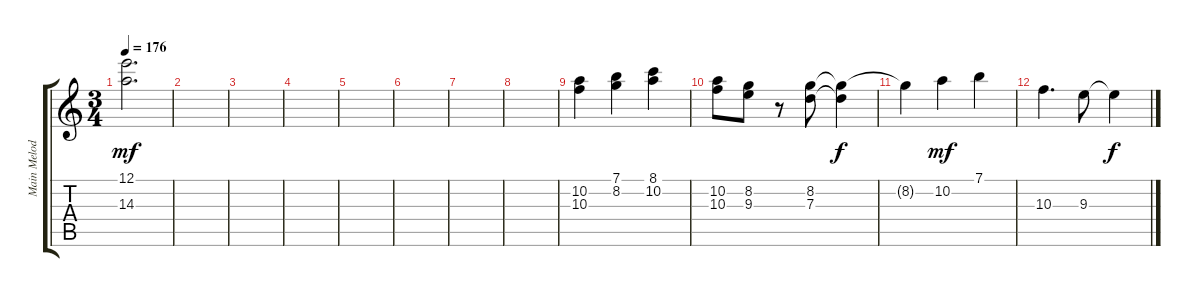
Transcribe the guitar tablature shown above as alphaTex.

\track ("Main Melody / Intro" "Main Melod") {instrument acousticguitarsteel}
\staff {score tabs}
\tuning (E4 B3 G3 D3 A2 E2) {hide}
\ts (3 4)
\tempo 176
\clef g2
\ks c
(12.1 14.3).2{d dy mf} |
|
|
|
|
|
|
|
(10.2 10.3).4 (7.1 8.2).4 (8.1 10.2).4 |
(10.2 10.3).8 (8.2 9.3).8 r.8 (8.2 7.3).8 (8.2{t} 7.3{t}).4{dy f} |
8.2{t}.4 10.2.4{dy mf} 7.1.4 |
10.3.4{d} 9.3.8 9.3{t}.4{dy f}
